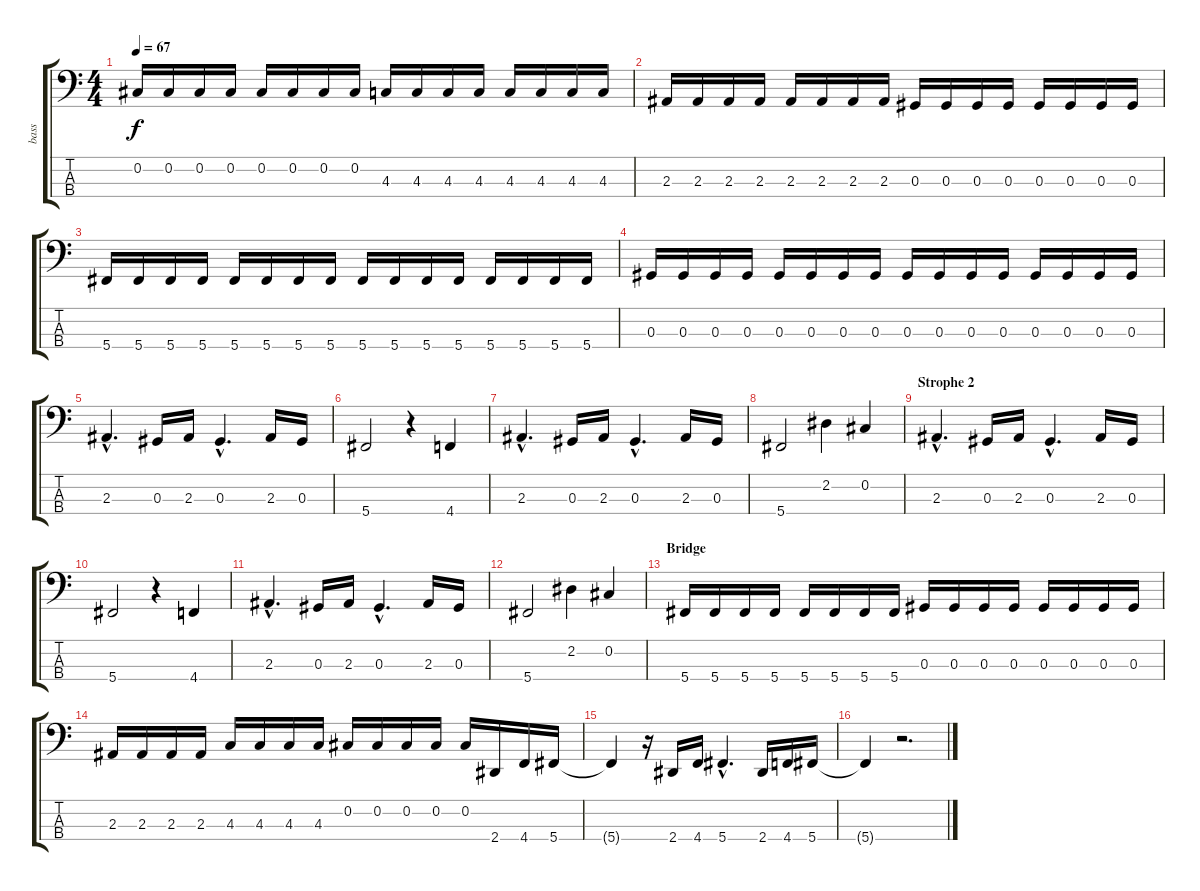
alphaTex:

\track ("bass" "bass") {instrument electricbasspick}
\staff {score tabs}
\tuning (Gb2 Db2 Ab1 Db1) {hide}
\ts (4 4)
\tempo 67
\clef f4
\ks c
0.2.16{dy f} 0.2.16 0.2.16 0.2.16 0.2.16 0.2.16 0.2.16 0.2.16 4.3.16 4.3.16 4.3.16 4.3.16 4.3.16 4.3.16 4.3.16 4.3.16 |
2.3.16 2.3.16 2.3.16 2.3.16 2.3.16 2.3.16 2.3.16 2.3.16 0.3.16 0.3.16 0.3.16 0.3.16 0.3.16 0.3.16 0.3.16 0.3.16 |
5.4.16 5.4.16 5.4.16 5.4.16 5.4.16 5.4.16 5.4.16 5.4.16 5.4.16 5.4.16 5.4.16 5.4.16 5.4.16 5.4.16 5.4.16 5.4.16 |
0.3.16 0.3.16 0.3.16 0.3.16 0.3.16 0.3.16 0.3.16 0.3.16 0.3.16 0.3.16 0.3.16 0.3.16 0.3.16 0.3.16 0.3.16 0.3.16 |
2.3{hac}.4{d} 0.3.16 2.3.16 0.3{hac}.4{d} 2.3.16 0.3.16 |
5.4.2 r.4 4.4.4 |
2.3{hac}.4{d} 0.3.16 2.3.16 0.3{hac}.4{d} 2.3.16 0.3.16 |
5.4.2 2.2.4 0.2.4 |
\section ("" "Strophe 2")
2.3{hac}.4{d} 0.3.16 2.3.16 0.3{hac}.4{d} 2.3.16 0.3.16 |
5.4.2 r.4 4.4.4 |
2.3{hac}.4{d} 0.3.16 2.3.16 0.3{hac}.4{d} 2.3.16 0.3.16 |
5.4.2 2.2.4 0.2.4 |
\section ("" "Bridge")
5.4.16 5.4.16 5.4.16 5.4.16 5.4.16 5.4.16 5.4.16 5.4.16 0.3.16 0.3.16 0.3.16 0.3.16 0.3.16 0.3.16 0.3.16 0.3.16 |
2.3.16 2.3.16 2.3.16 2.3.16 4.3.16 4.3.16 4.3.16 4.3.16 0.2.16 0.2.16 0.2.16 0.2.16 0.2.16 2.4.16 4.4.16 5.4.16 |
5.4{t}.4 r.16 2.4.16 4.4.16 5.4{hac}.4{d} 2.4.16 4.4.16 5.4.16 |
5.4{t}.4 r.2{d}
